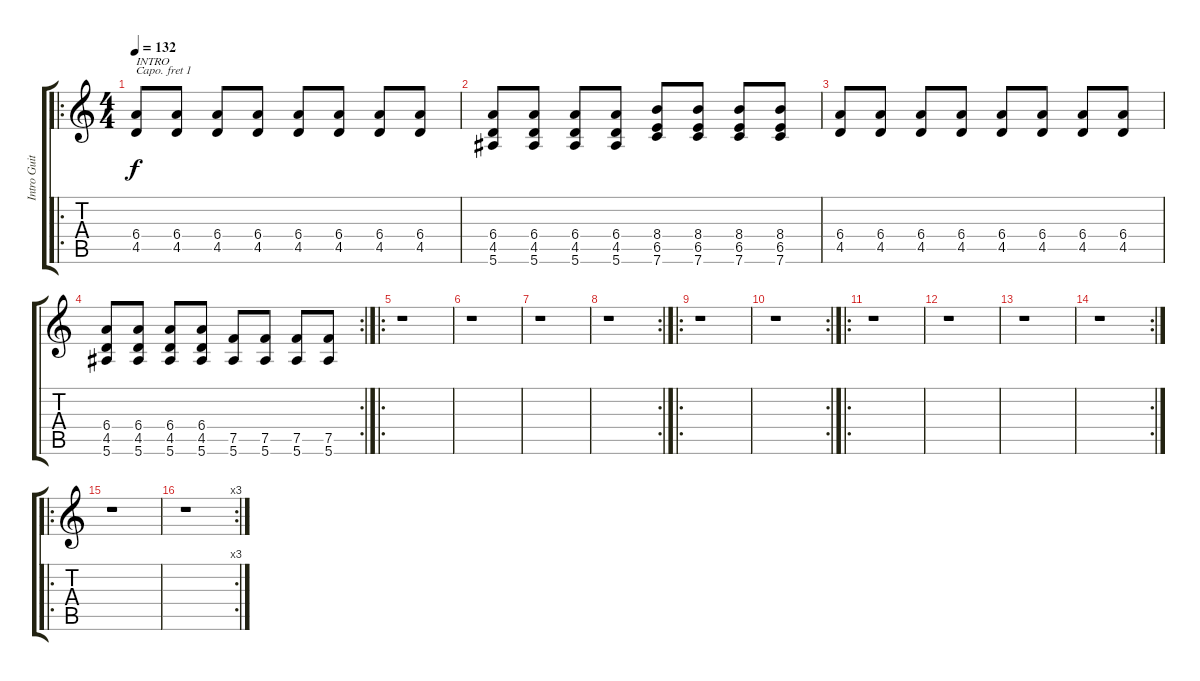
\track ("Intro Guitar" "Intro Guit") {instrument overdrivenguitar}
\staff {score tabs}
\capo 1
\tuning (E4 B3 G3 D3 A2 E2) {hide}
\ro
\ts (4 4)
\tempo 132
\clef g2
\ks c
(6.4 4.5).8{txt "INTRO" dy f instrument overdrivenguitar} (6.4 4.5).8 (6.4 4.5).8 (6.4 4.5).8 (6.4 4.5).8 (6.4 4.5).8 (6.4 4.5).8 (6.4 4.5).8 |
(6.4 4.5 5.6).8 (6.4 4.5 5.6).8 (6.4 4.5 5.6).8 (6.4 4.5 5.6).8 (8.4 6.5 7.6).8 (8.4 6.5 7.6).8 (8.4 6.5 7.6).8 (8.4 6.5 7.6).8 |
(6.4 4.5).8 (6.4 4.5).8 (6.4 4.5).8 (6.4 4.5).8 (6.4 4.5).8 (6.4 4.5).8 (6.4 4.5).8 (6.4 4.5).8 |
\rc 2
(6.4 4.5 5.6).8 (6.4 4.5 5.6).8 (6.4 4.5 5.6).8 (6.4 4.5 5.6).8 (7.5 5.6).8 (7.5 5.6).8 (7.5 5.6).8 (7.5 5.6).8 |
\ro
r.1 |
r.1 |
r.1 |
\rc 2
r.1 |
\ro
r.1 |
\rc 2
r.1 |
\ro
r.1 |
r.1 |
r.1 |
\rc 2
r.1 |
\ro
r.1 |
\rc 3
r.1
